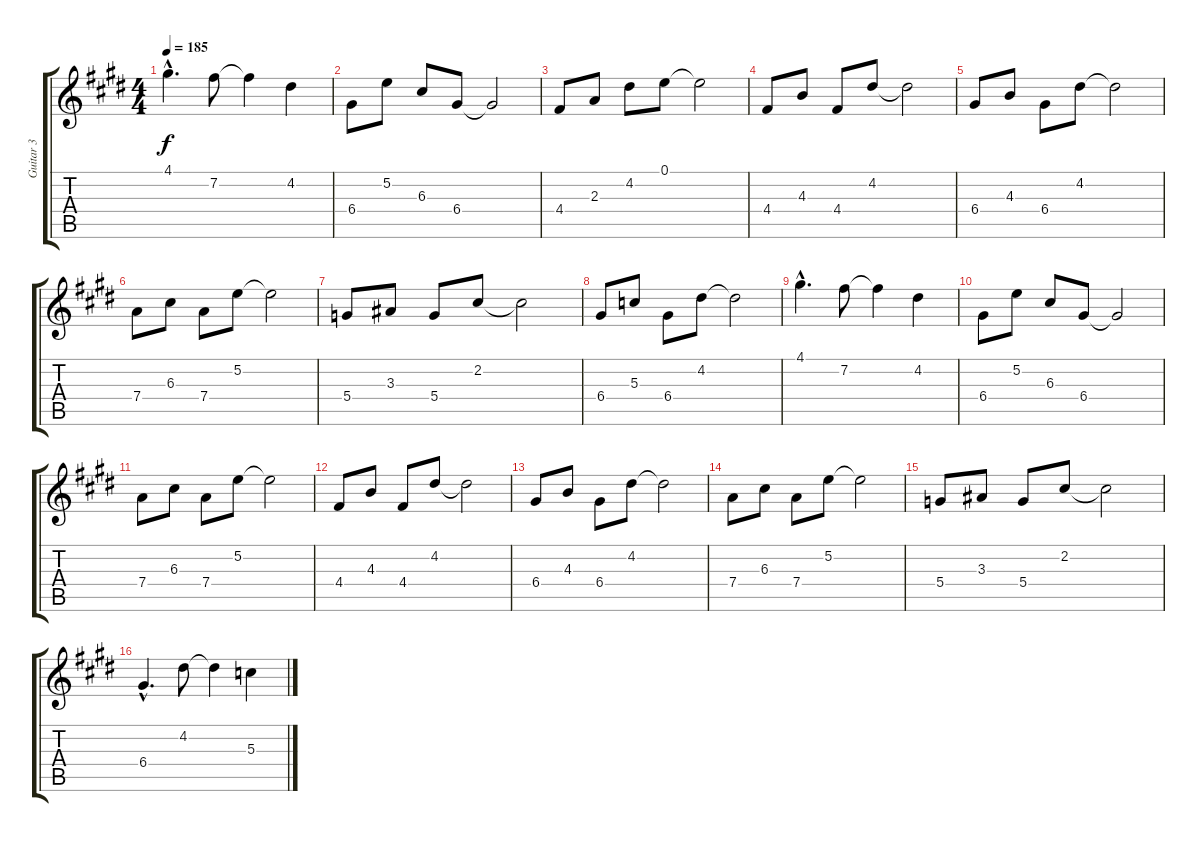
\track ("Guitar 3" "Guitar 3") {instrument acousticguitarsteel}
\staff {score tabs}
\tuning (E4 B3 G3 D3 A2 E2) {hide}
\ts (4 4)
\tempo 185
\clef g2
\ks e
4.1{hac}.4{d dy f} 7.2.8 7.2{t}.4 4.2.4 |
6.4.8 5.2.8 6.3.8 6.4.8 6.4{t}.2 |
4.4.8 2.3.8 4.2.8 0.1.8 0.1{t}.2 |
4.4.8 4.3.8 4.4.8 4.2.8 4.2{t}.2 |
6.4.8 4.3.8 6.4.8 4.2.8 4.2{t}.2 |
7.4.8 6.3.8 7.4.8 5.2.8 5.2{t}.2 |
5.4.8 3.3.8 5.4.8 2.2.8 2.2{t}.2 |
6.4.8 5.3.8 6.4.8 4.2.8 4.2{t}.2 |
4.1{hac}.4{d} 7.2.8 7.2{t}.4 4.2.4 |
6.4.8 5.2.8 6.3.8 6.4.8 6.4{t}.2 |
7.4.8 6.3.8 7.4.8 5.2.8 5.2{t}.2 |
4.4.8 4.3.8 4.4.8 4.2.8 4.2{t}.2 |
6.4.8 4.3.8 6.4.8 4.2.8 4.2{t}.2 |
7.4.8 6.3.8 7.4.8 5.2.8 5.2{t}.2 |
5.4.8 3.3.8 5.4.8 2.2.8 2.2{t}.2 |
6.4{hac}.4{d} 4.2.8 4.2{t}.4 5.3.4
